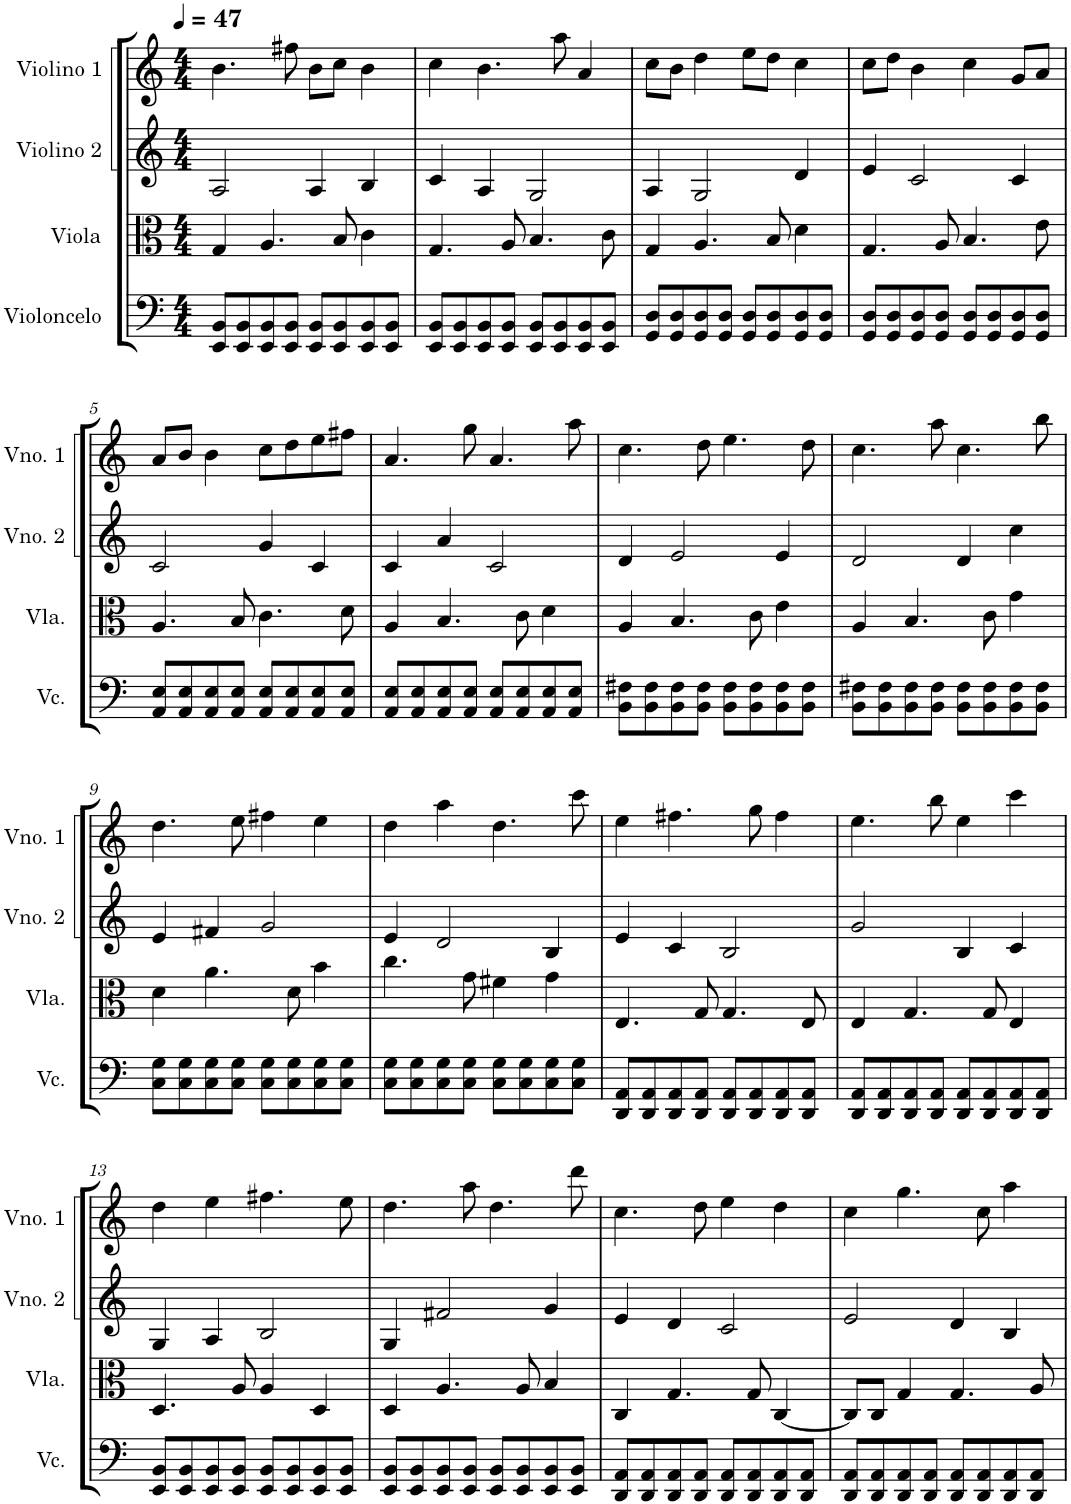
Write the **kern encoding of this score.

**kern	**kern	**kern	**kern
*part4	*part3	*part2	*part1
*staff4	*staff3	*staff2	*staff1
*I"Violoncelo	*I"Viola	*I"Violino 2	*I"Violino 1
*I'Vc.	*I'Vla.	*I'Vno. 2	*I'Vno. 1
*clefF4	*clefC3	*clefG2	*clefG2
*k[]	*k[]	*k[]	*k[]
*M4/4	*M4/4	*M4/4	*M4/4
*MM47	*MM47	*MM47	*MM47
=1	=1	=1	=1
8EE/ 8BB/L	4G/	2A/	4.b\
8EE/ 8BB/	.	.	.
8EE/ 8BB/	4.A/	.	.
8EE/ 8BB/J	.	.	8ff#X\
8EE/ 8BB/L	.	4A/	8b\L
8EE/ 8BB/	8B/	.	8cc\J
8EE/ 8BB/	4c\	4B/	4b\
8EE/ 8BB/J	.	.	.
=2	=2	=2	=2
8EE/ 8BB/L	4.G/	4c/	4cc\
8EE/ 8BB/	.	.	.
8EE/ 8BB/	.	4A/	4.b\
8EE/ 8BB/J	8A/	.	.
8EE/ 8BB/L	4.B/	2G/	.
8EE/ 8BB/	.	.	8aa\
8EE/ 8BB/	.	.	4a/
8EE/ 8BB/J	8c\	.	.
=3	=3	=3	=3
8GG/ 8D/L	4G/	4A/	8cc\L
8GG/ 8D/	.	.	8b\J
8GG/ 8D/	4.A/	2G/	4dd\
8GG/ 8D/J	.	.	.
8GG/ 8D/L	.	.	8ee\L
8GG/ 8D/	8B/	.	8dd\J
8GG/ 8D/	4d\	4d/	4cc\
8GG/ 8D/J	.	.	.
=4	=4	=4	=4
8GG/ 8D/L	4.G/	4e/	8cc\L
8GG/ 8D/	.	.	8dd\J
8GG/ 8D/	.	2c/	4b\
8GG/ 8D/J	8A/	.	.
8GG/ 8D/L	4.B/	.	4cc\
8GG/ 8D/	.	.	.
8GG/ 8D/	.	4c/	8g/L
8GG/ 8D/J	8e\	.	8a/J
!!LO:LB:g=z
=5	=5	=5	=5
8AA/ 8E/L	4.A/	2c/	8a/L
8AA/ 8E/	.	.	8b/J
8AA/ 8E/	.	.	4b\
8AA/ 8E/J	8B/	.	.
8AA/ 8E/L	4.c\	4g/	8cc\L
8AA/ 8E/	.	.	8dd\
8AA/ 8E/	.	4c/	8ee\
8AA/ 8E/J	8d\	.	8ff#X\J
=6	=6	=6	=6
8AA/ 8E/L	4A/	4c/	4.a/
8AA/ 8E/	.	.	.
8AA/ 8E/	4.B/	4a/	.
8AA/ 8E/J	.	.	8gg\
8AA/ 8E/L	.	2c/	4.a/
8AA/ 8E/	8c\	.	.
8AA/ 8E/	4d\	.	.
8AA/ 8E/J	.	.	8aa\
=7	=7	=7	=7
8BB\ 8F#X\L	4A/	4d/	4.cc\
8BB\ 8F#\	.	.	.
8BB\ 8F#\	4.B/	2e/	.
8BB\ 8F#\J	.	.	8dd\
8BB\ 8F#\L	.	.	4.ee\
8BB\ 8F#\	8c\	.	.
8BB\ 8F#\	4e\	4e/	.
8BB\ 8F#\J	.	.	8dd\
=8	=8	=8	=8
8BB\ 8F#X\L	4A/	2d/	4.cc\
8BB\ 8F#\	.	.	.
8BB\ 8F#\	4.B/	.	.
8BB\ 8F#\J	.	.	8aa\
8BB\ 8F#\L	.	4d/	4.cc\
8BB\ 8F#\	8c\	.	.
8BB\ 8F#\	4g\	4cc\	.
8BB\ 8F#\J	.	.	8bb\
!!LO:LB:g=z
=9	=9	=9	=9
8C\ 8G\L	4d\	4e/	4.dd\
8C\ 8G\	.	.	.
8C\ 8G\	4.a\	4f#X/	.
8C\ 8G\J	.	.	8ee\
8C\ 8G\L	.	2g/	4ff#X\
8C\ 8G\	8d\	.	.
8C\ 8G\	4b\	.	4ee\
8C\ 8G\J	.	.	.
=10	=10	=10	=10
8C\ 8G\L	4.cc\	4e/	4dd\
8C\ 8G\	.	.	.
8C\ 8G\	.	2d/	4aa\
8C\ 8G\J	8g\	.	.
8C\ 8G\L	4f#X\	.	4.dd\
8C\ 8G\	.	.	.
8C\ 8G\	4g\	4B/	.
8C\ 8G\J	.	.	8ccc\
=11	=11	=11	=11
8DD/ 8AA/L	4.E/	4e/	4ee\
8DD/ 8AA/	.	.	.
8DD/ 8AA/	.	4c/	4.ff#X\
8DD/ 8AA/J	8G/	.	.
8DD/ 8AA/L	4.G/	2B/	.
8DD/ 8AA/	.	.	8gg\
8DD/ 8AA/	.	.	4ff#\
8DD/ 8AA/J	8E/	.	.
=12	=12	=12	=12
8DD/ 8AA/L	4E/	2g/	4.ee\
8DD/ 8AA/	.	.	.
8DD/ 8AA/	4.G/	.	.
8DD/ 8AA/J	.	.	8bb\
8DD/ 8AA/L	.	4B/	4ee\
8DD/ 8AA/	8G/	.	.
8DD/ 8AA/	4E/	4c/	4ccc\
8DD/ 8AA/J	.	.	.
!!LO:LB:g=z
=13	=13	=13	=13
8EE/ 8BB/L	4.D/	4G/	4dd\
8EE/ 8BB/	.	.	.
8EE/ 8BB/	.	4A/	4ee\
8EE/ 8BB/J	8A/	.	.
8EE/ 8BB/L	4A/	2B/	4.ff#X\
8EE/ 8BB/	.	.	.
8EE/ 8BB/	4D/	.	.
8EE/ 8BB/J	.	.	8ee\
=14	=14	=14	=14
8EE/ 8BB/L	4D/	4G/	4.dd\
8EE/ 8BB/	.	.	.
8EE/ 8BB/	4.A/	2f#X/	.
8EE/ 8BB/J	.	.	8aa\
8EE/ 8BB/L	.	.	4.dd\
8EE/ 8BB/	8A/	.	.
8EE/ 8BB/	4B/	4g/	.
8EE/ 8BB/J	.	.	8ddd\
=15	=15	=15	=15
8DD/ 8AA/L	4C/	4e/	4.cc\
8DD/ 8AA/	.	.	.
8DD/ 8AA/	4.G/	4d/	.
8DD/ 8AA/J	.	.	8dd\
8DD/ 8AA/L	.	2c/	4ee\
8DD/ 8AA/	8G/	.	.
8DD/ 8AA/	[4C/	.	4dd\
8DD/ 8AA/J	.	.	.
=16	=16	=16	=16
8DD/ 8AA/L	8C/L]	2e/	4cc\
8DD/ 8AA/	8C/J	.	.
8DD/ 8AA/	4G/	.	4.gg\
8DD/ 8AA/J	.	.	.
8DD/ 8AA/L	4.G/	4d/	.
8DD/ 8AA/	.	.	8cc\
8DD/ 8AA/	.	4B/	4aa\
8DD/ 8AA/J	8A/	.	.
=	=	=	=
*-	*-	*-	*-
